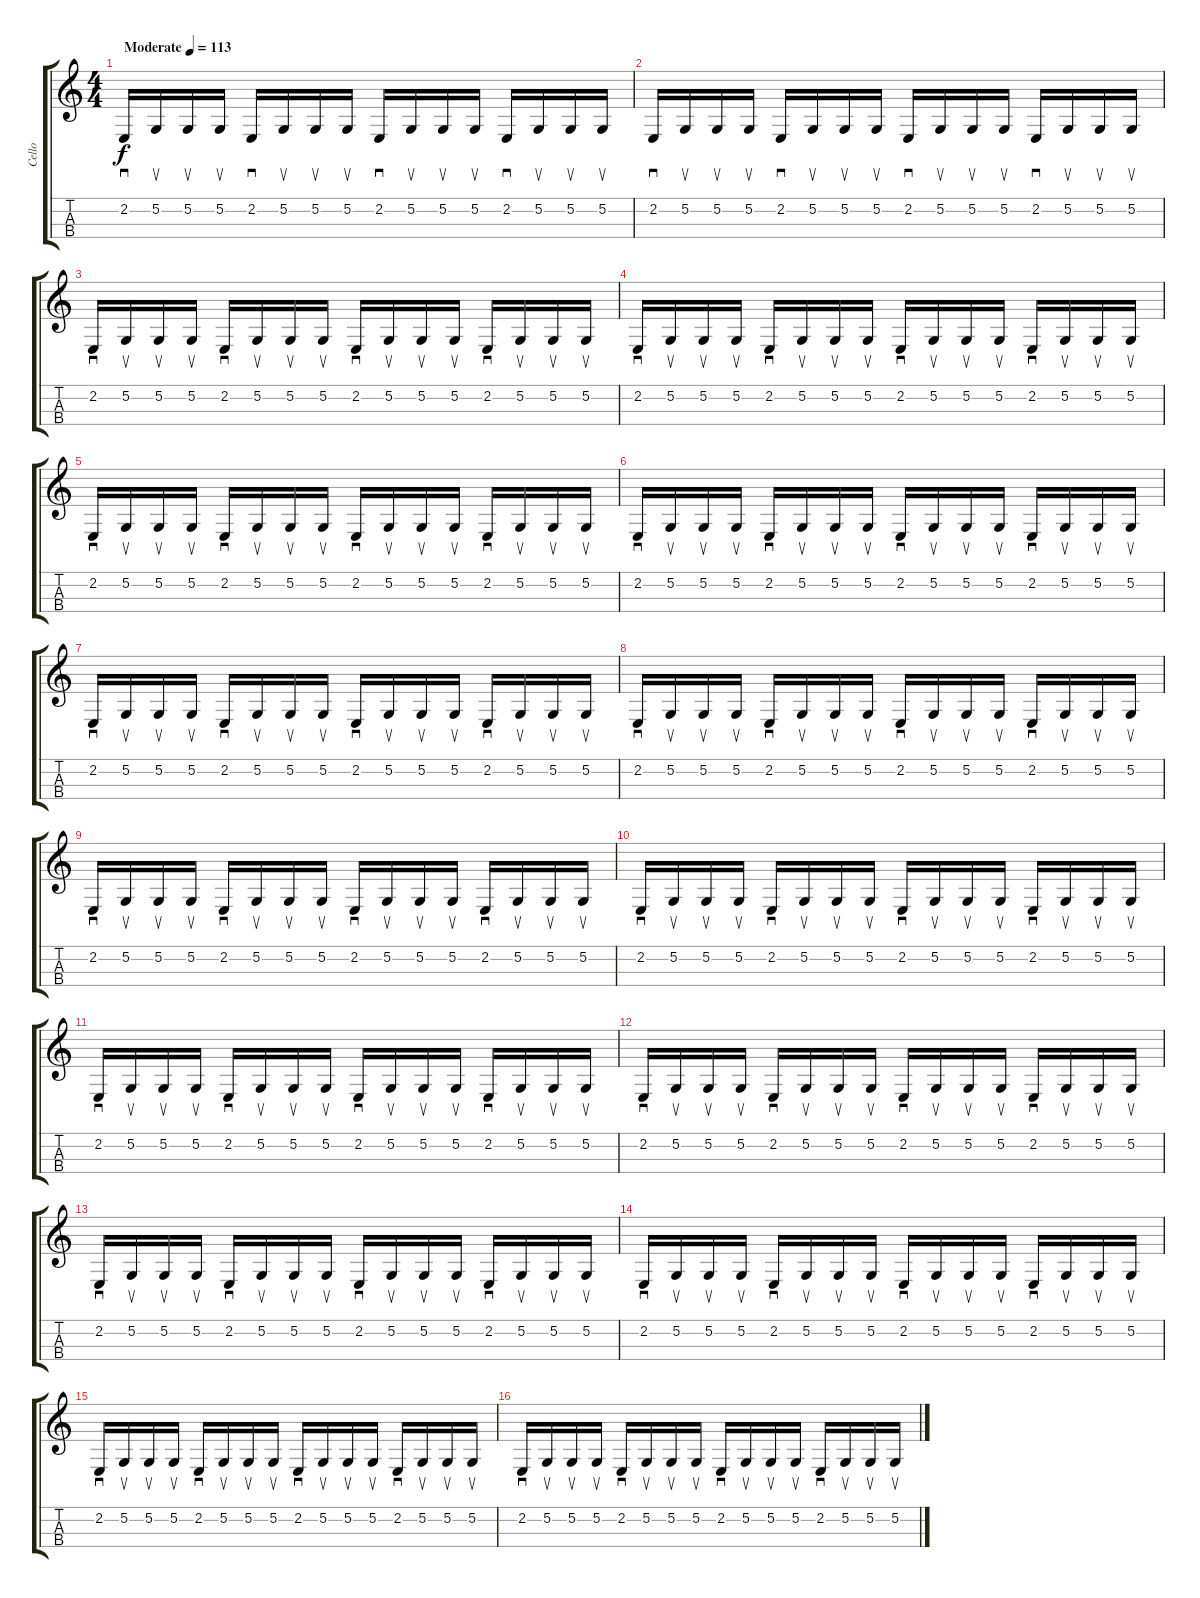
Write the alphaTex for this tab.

\track ("Cello" "Cello") {instrument cello}
\staff {score tabs}
\tuning (A3 D3 G2 C2) {hide}
\ts (4 4)
\tempo (113 "Moderate")
\clef g2
\ks c
2.2.16{sd dy f instrument cello} 5.2.16{su} 5.2.16{su} 5.2.16{su} 2.2.16{sd} 5.2.16{su} 5.2.16{su} 5.2.16{su} 2.2.16{sd} 5.2.16{su} 5.2.16{su} 5.2.16{su} 2.2.16{sd} 5.2.16{su} 5.2.16{su} 5.2.16{su} |
2.2.16{sd} 5.2.16{su} 5.2.16{su} 5.2.16{su} 2.2.16{sd} 5.2.16{su} 5.2.16{su} 5.2.16{su} 2.2.16{sd} 5.2.16{su} 5.2.16{su} 5.2.16{su} 2.2.16{sd} 5.2.16{su} 5.2.16{su} 5.2.16{su} |
2.2.16{sd} 5.2.16{su} 5.2.16{su} 5.2.16{su} 2.2.16{sd} 5.2.16{su} 5.2.16{su} 5.2.16{su} 2.2.16{sd} 5.2.16{su} 5.2.16{su} 5.2.16{su} 2.2.16{sd} 5.2.16{su} 5.2.16{su} 5.2.16{su} |
2.2.16{sd} 5.2.16{su} 5.2.16{su} 5.2.16{su} 2.2.16{sd} 5.2.16{su} 5.2.16{su} 5.2.16{su} 2.2.16{sd} 5.2.16{su} 5.2.16{su} 5.2.16{su} 2.2.16{sd} 5.2.16{su} 5.2.16{su} 5.2.16{su} |
2.2.16{sd} 5.2.16{su} 5.2.16{su} 5.2.16{su} 2.2.16{sd} 5.2.16{su} 5.2.16{su} 5.2.16{su} 2.2.16{sd} 5.2.16{su} 5.2.16{su} 5.2.16{su} 2.2.16{sd} 5.2.16{su} 5.2.16{su} 5.2.16{su} |
2.2.16{sd} 5.2.16{su} 5.2.16{su} 5.2.16{su} 2.2.16{sd} 5.2.16{su} 5.2.16{su} 5.2.16{su} 2.2.16{sd} 5.2.16{su} 5.2.16{su} 5.2.16{su} 2.2.16{sd} 5.2.16{su} 5.2.16{su} 5.2.16{su} |
2.2.16{sd} 5.2.16{su} 5.2.16{su} 5.2.16{su} 2.2.16{sd} 5.2.16{su} 5.2.16{su} 5.2.16{su} 2.2.16{sd} 5.2.16{su} 5.2.16{su} 5.2.16{su} 2.2.16{sd} 5.2.16{su} 5.2.16{su} 5.2.16{su} |
2.2.16{sd} 5.2.16{su} 5.2.16{su} 5.2.16{su} 2.2.16{sd} 5.2.16{su} 5.2.16{su} 5.2.16{su} 2.2.16{sd} 5.2.16{su} 5.2.16{su} 5.2.16{su} 2.2.16{sd} 5.2.16{su} 5.2.16{su} 5.2.16{su} |
2.2.16{sd} 5.2.16{su} 5.2.16{su} 5.2.16{su} 2.2.16{sd} 5.2.16{su} 5.2.16{su} 5.2.16{su} 2.2.16{sd} 5.2.16{su} 5.2.16{su} 5.2.16{su} 2.2.16{sd} 5.2.16{su} 5.2.16{su} 5.2.16{su} |
2.2.16{sd} 5.2.16{su} 5.2.16{su} 5.2.16{su} 2.2.16{sd} 5.2.16{su} 5.2.16{su} 5.2.16{su} 2.2.16{sd} 5.2.16{su} 5.2.16{su} 5.2.16{su} 2.2.16{sd} 5.2.16{su} 5.2.16{su} 5.2.16{su} |
2.2.16{sd} 5.2.16{su} 5.2.16{su} 5.2.16{su} 2.2.16{sd} 5.2.16{su} 5.2.16{su} 5.2.16{su} 2.2.16{sd} 5.2.16{su} 5.2.16{su} 5.2.16{su} 2.2.16{sd} 5.2.16{su} 5.2.16{su} 5.2.16{su} |
2.2.16{sd} 5.2.16{su} 5.2.16{su} 5.2.16{su} 2.2.16{sd} 5.2.16{su} 5.2.16{su} 5.2.16{su} 2.2.16{sd} 5.2.16{su} 5.2.16{su} 5.2.16{su} 2.2.16{sd} 5.2.16{su} 5.2.16{su} 5.2.16{su} |
2.2.16{sd} 5.2.16{su} 5.2.16{su} 5.2.16{su} 2.2.16{sd} 5.2.16{su} 5.2.16{su} 5.2.16{su} 2.2.16{sd} 5.2.16{su} 5.2.16{su} 5.2.16{su} 2.2.16{sd} 5.2.16{su} 5.2.16{su} 5.2.16{su} |
2.2.16{sd} 5.2.16{su} 5.2.16{su} 5.2.16{su} 2.2.16{sd} 5.2.16{su} 5.2.16{su} 5.2.16{su} 2.2.16{sd} 5.2.16{su} 5.2.16{su} 5.2.16{su} 2.2.16{sd} 5.2.16{su} 5.2.16{su} 5.2.16{su} |
2.2.16{sd} 5.2.16{su} 5.2.16{su} 5.2.16{su} 2.2.16{sd} 5.2.16{su} 5.2.16{su} 5.2.16{su} 2.2.16{sd} 5.2.16{su} 5.2.16{su} 5.2.16{su} 2.2.16{sd} 5.2.16{su} 5.2.16{su} 5.2.16{su} |
2.2.16{sd} 5.2.16{su} 5.2.16{su} 5.2.16{su} 2.2.16{sd} 5.2.16{su} 5.2.16{su} 5.2.16{su} 2.2.16{sd} 5.2.16{su} 5.2.16{su} 5.2.16{su} 2.2.16{sd} 5.2.16{su} 5.2.16{su} 5.2.16{su}
